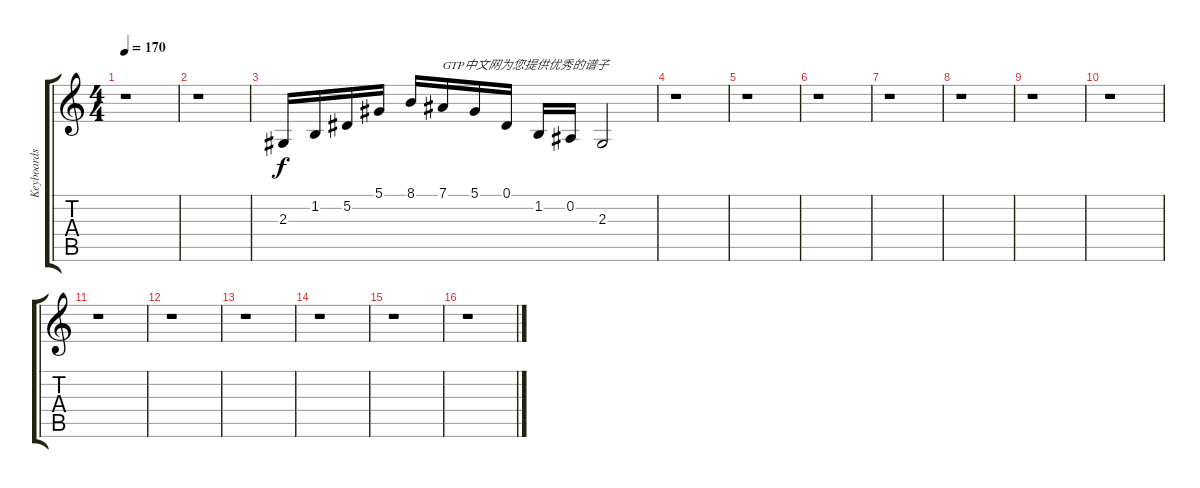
\track ("Keyboards" "Keyboards") {instrument clavinet}
\staff {score tabs}
\tuning (Eb4 Bb3 Gb3 Db3 Ab2 Eb2) {hide}
\ts (4 4)
\tempo 170
\clef g2
\ks c
r.1{dy f} |
r.1 |
2.3.16 1.2.16 5.2.16 5.1.16 8.1.16 7.1.16{txt "GTP中文网为您提供优秀的谱子"} 5.1.16 0.1.16 1.2.16 0.2.16 2.3.2 |
r.1 |
r.1 |
r.1 |
r.1 |
r.1 |
r.1 |
r.1 |
r.1 |
r.1 |
r.1 |
r.1 |
r.1 |
r.1
